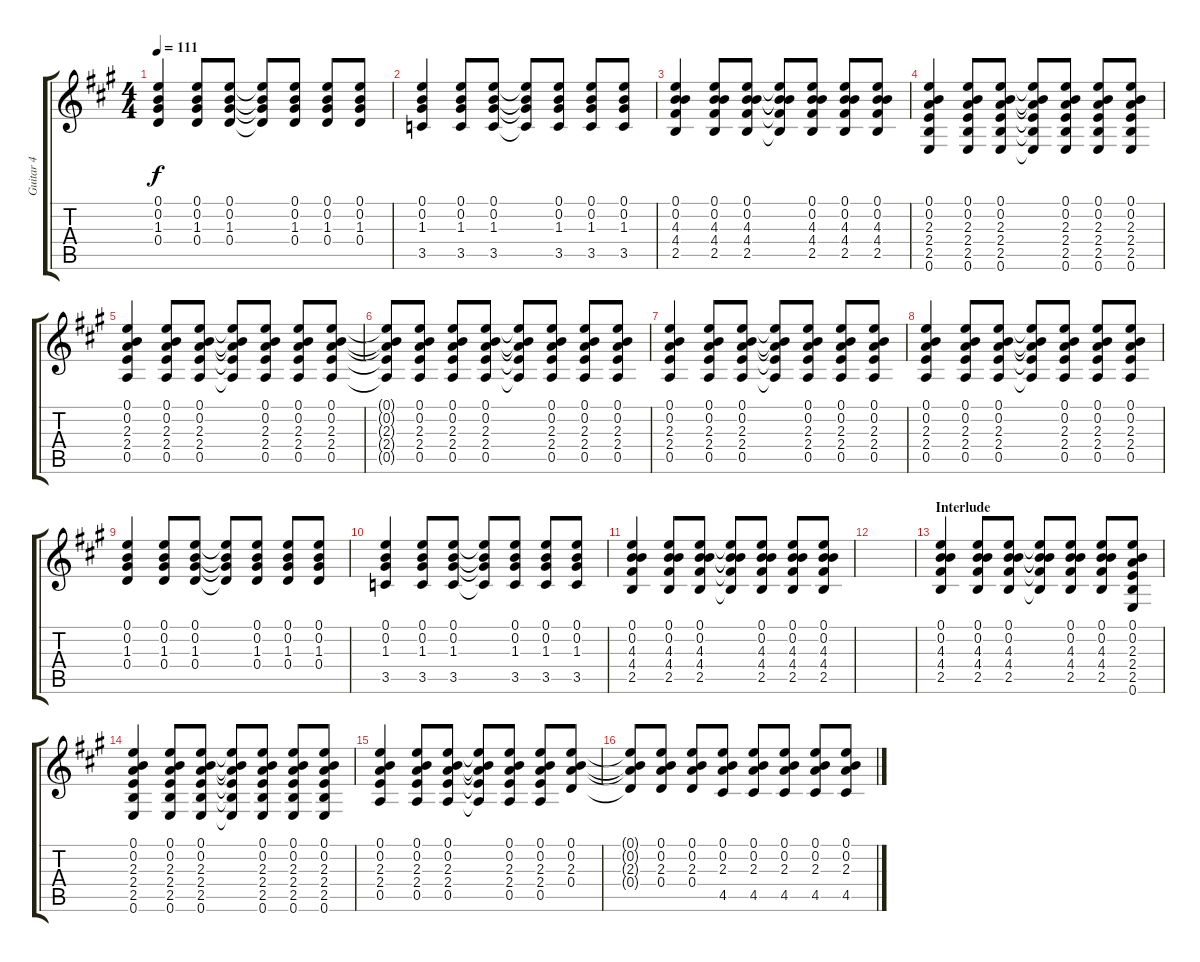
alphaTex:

\track ("Guitar 4" "Guitar 4") {instrument acousticguitarnylon}
\staff {score tabs}
\tuning (E4 B3 G3 D3 A2 E2) {hide}
\ts (4 4)
\tempo 111
\clef g2
\ks a
(0.1 0.2 1.3 0.4).4{dy f} (0.1 0.2 1.3 0.4).8 (0.1 0.2 1.3 0.4).8 (0.1{t} 0.2{t} 1.3{t} 0.4{t}).8 (0.1 0.2 1.3 0.4).8 (0.1 0.2 1.3 0.4).8 (0.1 0.2 1.3 0.4).8 |
(0.1 0.2 1.3 3.5).4 (0.1 0.2 1.3 3.5).8 (0.1 0.2 1.3 3.5).8 (0.1{t} 0.2{t} 1.3{t} 3.5{t}).8 (0.1 0.2 1.3 3.5).8 (0.1 0.2 1.3 3.5).8 (0.1 0.2 1.3 3.5).8 |
(0.1 0.2 4.3 4.4 2.5).4 (0.1 0.2 4.3 4.4 2.5).8 (0.1 0.2 4.3 4.4 2.5).8 (0.1{t} 0.2{t} 4.3{t} 4.4{t} 2.5{t}).8 (0.1 0.2 4.3 4.4 2.5).8 (0.1 0.2 4.3 4.4 2.5).8 (0.1 0.2 4.3 4.4 2.5).8 |
(0.1 0.2 2.3 2.4 2.5 0.6).4 (0.1 0.2 2.3 2.4 2.5 0.6).8 (0.1 0.2 2.3 2.4 2.5 0.6).8 (0.1{t} 0.2{t} 2.3{t} 2.4{t} 2.5{t} 0.6{t}).8 (0.1 0.2 2.3 2.4 2.5 0.6).8 (0.1 0.2 2.3 2.4 2.5 0.6).8 (0.1 0.2 2.3 2.4 2.5 0.6).8 |
(0.1 0.2 2.3 2.4 0.5).4 (0.1 0.2 2.3 2.4 0.5).8 (0.1 0.2 2.3 2.4 0.5).8 (0.1{t} 0.2{t} 2.3{t} 2.4{t} 0.5{t}).8 (0.1 0.2 2.3 2.4 0.5).8 (0.1 0.2 2.3 2.4 0.5).8 (0.1 0.2 2.3 2.4 0.5).8 |
(0.1{t} 0.2{t} 2.3{t} 2.4{t} 0.5{t}).8 (0.1 0.2 2.3 2.4 0.5).8 (0.1 0.2 2.3 2.4 0.5).8 (0.1 0.2 2.3 2.4 0.5).8 (0.1{t} 0.2{t} 2.3{t} 2.4{t} 0.5{t}).8 (0.1 0.2 2.3 2.4 0.5).8 (0.1 0.2 2.3 2.4 0.5).8 (0.1 0.2 2.3 2.4 0.5).8 |
(0.1 0.2 2.3 2.4 0.5).4 (0.1 0.2 2.3 2.4 0.5).8 (0.1 0.2 2.3 2.4 0.5).8 (0.1{t} 0.2{t} 2.3{t} 2.4{t} 0.5{t}).8 (0.1 0.2 2.3 2.4 0.5).8 (0.1 0.2 2.3 2.4 0.5).8 (0.1 0.2 2.3 2.4 0.5).8 |
(0.1 0.2 2.3 2.4 0.5).4 (0.1 0.2 2.3 2.4 0.5).8 (0.1 0.2 2.3 2.4 0.5).8 (0.1{t} 0.2{t} 2.3{t} 2.4{t} 0.5{t}).8 (0.1 0.2 2.3 2.4 0.5).8 (0.1 0.2 2.3 2.4 0.5).8 (0.1 0.2 2.3 2.4 0.5).8 |
(0.1 0.2 1.3 0.4).4 (0.1 0.2 1.3 0.4).8 (0.1 0.2 1.3 0.4).8 (0.1{t} 0.2{t} 1.3{t} 0.4{t}).8 (0.1 0.2 1.3 0.4).8 (0.1 0.2 1.3 0.4).8 (0.1 0.2 1.3 0.4).8 |
(0.1 0.2 1.3 3.5).4 (0.1 0.2 1.3 3.5).8 (0.1 0.2 1.3 3.5).8 (0.1{t} 0.2{t} 1.3{t} 3.5{t}).8 (0.1 0.2 1.3 3.5).8 (0.1 0.2 1.3 3.5).8 (0.1 0.2 1.3 3.5).8 |
(0.1 0.2 4.3 4.4 2.5).4 (0.1 0.2 4.3 4.4 2.5).8 (0.1 0.2 4.3 4.4 2.5).8 (0.1{t} 0.2{t} 4.3{t} 4.4{t} 2.5{t}).8 (0.1 0.2 4.3 4.4 2.5).8 (0.1 0.2 4.3 4.4 2.5).8 (0.1 0.2 4.3 4.4 2.5).8 |
|
\section ("" "Interlude")
(0.1 0.2 4.3 4.4 2.5).4 (0.1 0.2 4.3 4.4 2.5).8 (0.1 0.2 4.3 4.4 2.5).8 (0.1{t} 0.2{t} 4.3{t} 4.4{t} 2.5{t}).8 (0.1 0.2 4.3 4.4 2.5).8 (0.1 0.2 4.3 4.4 2.5).8 (0.1 0.2 2.3 2.4 2.5 0.6).8 |
(0.1 0.2 2.3 2.4 2.5 0.6).4 (0.1 0.2 2.3 2.4 2.5 0.6).8 (0.1 0.2 2.3 2.4 2.5 0.6).8 (0.1{t} 0.2{t} 2.3{t} 2.4{t} 2.5{t} 0.6{t}).8 (0.1 0.2 2.3 2.4 2.5 0.6).8 (0.1 0.2 2.3 2.4 2.5 0.6).8 (0.1 0.2 2.3 2.4 2.5 0.6).8 |
(0.1 0.2 2.3 2.4 0.5).4 (0.1 0.2 2.3 2.4 0.5).8 (0.1 0.2 2.3 2.4 0.5).8 (0.1{t} 0.2{t} 2.3{t} 2.4{t} 0.5{t}).8 (0.1 0.2 2.3 2.4 0.5).8 (0.1 0.2 2.3 2.4 0.5).8 (0.1 0.2 2.3 0.4).8 |
(0.1{t} 0.2{t} 2.3{t} 0.4{t}).8 (0.1 0.2 2.3 0.4).8 (0.1 0.2 2.3 0.4).8 (0.1 0.2 2.3 4.5).8 (0.1 0.2 2.3 4.5).8 (0.1 0.2 2.3 4.5).8 (0.1 0.2 2.3 4.5).8 (0.1 0.2 2.3 4.5).8
